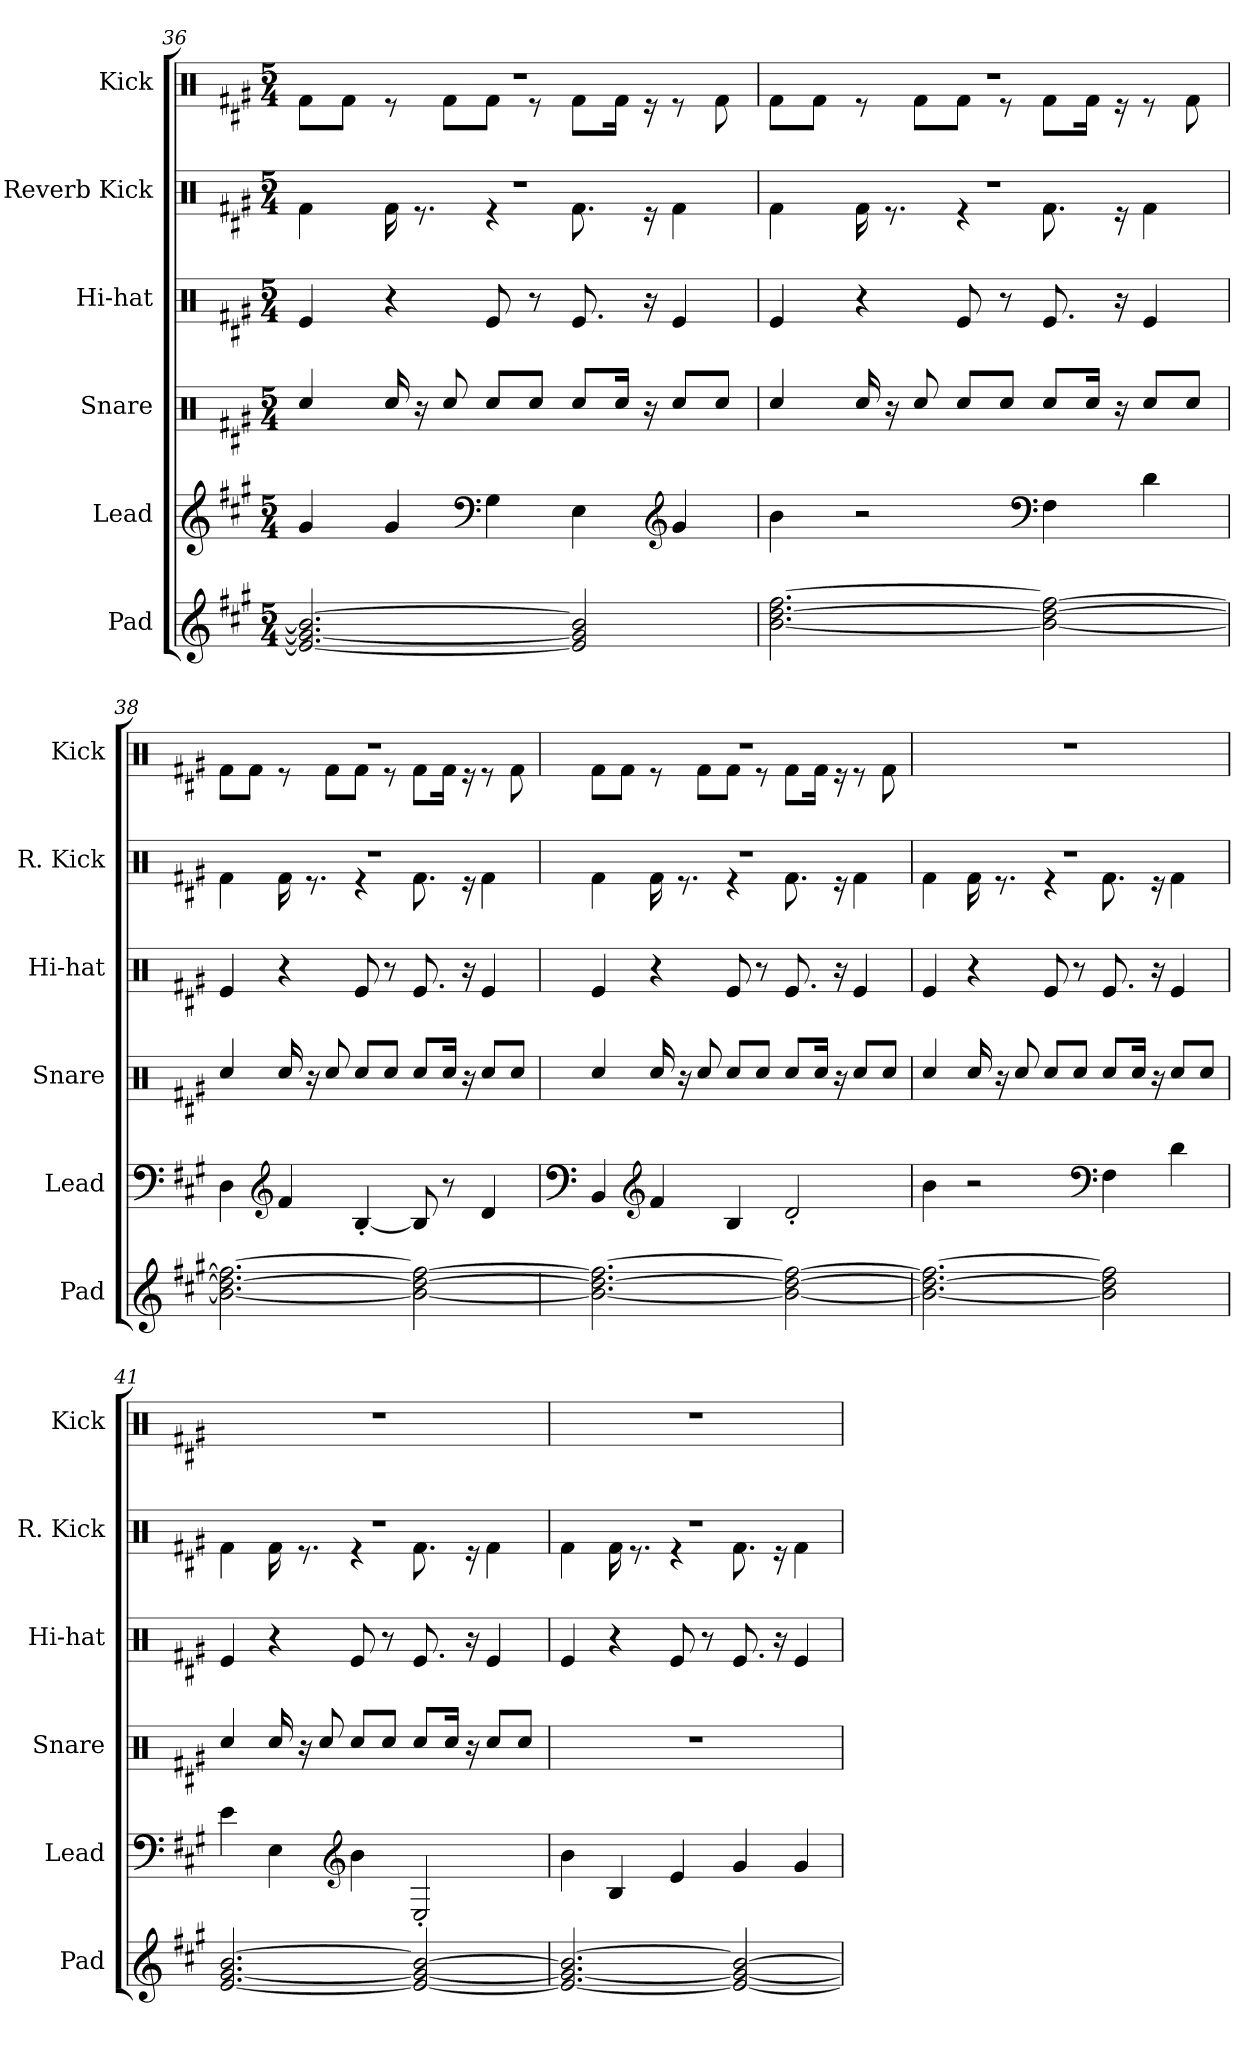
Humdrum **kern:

**kern	**kern	**kern	**kern	**kern	**kern
*part6	*part5	*part4	*part3	*part2	*part1
*staff6	*staff5	*staff4	*staff3	*staff2	*staff1
*I"Pad	*I"Lead	*I"Snare	*I"Hi-hat	*I"Reverb Kick	*I"Kick
*I'Pad	*I'Lead	*I'Snare	*I'Hi-hat	*I'R. Kick	*I'Kick
!!LO:LB:g=z
*clefG2	*clefG2	*clefX	*clefX	*clefX	*clefX
*k[f#c#g#]	*k[f#c#g#]	*k[f#c#g#]	*k[f#c#g#]	*k[f#c#g#]	*k[f#c#g#]
*M5/4	*M5/4	*M5/4	*M5/4	*M5/4	*M5/4
=36	=36	=36	=36	=36	=36
*	*	*	*	*^	*^
2.e/_ 2.g#/_ 2.b/_	4g#/	4Rcc/	4Re/	4%5r	4Rf\	4%5r	8Rf\L
.	.	.	.	.	.	.	8Rf\J
.	4g#/	16Rcc/	4r	.	16Rf\	.	8r
.	.	16r	.	.	8.r	.	.
.	.	8Rcc/	.	.	.	.	8Rf\L
*	*clefF4	*	*	*	*	*	*
.	4G#\	8Rcc/L	8Re/	.	4r	.	8Rf\J
.	.	8Rcc/J	8r	.	.	.	8r
2e/] 2g#/] 2b/]	4E\	8Rcc/L	8.Re/	.	8.Rf\	.	8Rf\L
.	.	16Rcc/Jk	.	.	.	.	16Rf\Jk
.	.	16r	16r	.	16r	.	16r
*	*clefG2	*	*	*	*	*	*
.	4g#/	8Rcc/L	4Re/	.	4Rf\	.	8r
.	.	8Rcc/J	.	.	.	.	8Rf\
=37	=37	=37	=37	=37	=37	=37	=37
[2.b\ [2.dd\ [2.ff#\	4b\	4Rcc/	4Re/	4%5r	4Rf\	4%5r	8Rf\L
.	.	.	.	.	.	.	8Rf\J
.	2r	16Rcc/	4r	.	16Rf\	.	8r
.	.	16r	.	.	8.r	.	.
.	.	8Rcc/	.	.	.	.	8Rf\L
.	.	8Rcc/L	8Re/	.	4r	.	8Rf\J
.	.	8Rcc/J	8r	.	.	.	8r
*	*clefF4	*	*	*	*	*	*
2b\_ 2dd\_ 2ff#\_	4F#\	8Rcc/L	8.Re/	.	8.Rf\	.	8Rf\L
.	.	16Rcc/Jk	.	.	.	.	16Rf\Jk
.	.	16r	16r	.	16r	.	16r
.	4d\	8Rcc/L	4Re/	.	4Rf\	.	8r
.	.	8Rcc/J	.	.	.	.	8Rf\
!!LO:PB:g=z	!!
=38	=38	=38	=38	=38	=38	=38	=38
2.b\_ 2.dd\_ 2.ff#\_	4D\	4Rcc/	4Re/	4%5r	4Rf\	4%5r	8Rf\L
.	.	.	.	.	.	.	8Rf\J
*	*clefG2	*	*	*	*	*	*
.	4f#/	16Rcc/	4r	.	16Rf\	.	8r
.	.	16r	.	.	8.r	.	.
.	.	8Rcc/	.	.	.	.	8Rf\L
.	[4B'/	8Rcc/L	8Re/	.	4r	.	8Rf\J
.	.	8Rcc/J	8r	.	.	.	8r
2b\_ 2dd\_ 2ff#\_	8B/]	8Rcc/L	8.Re/	.	8.Rf\	.	8Rf\L
.	8r	16Rcc/Jk	.	.	.	.	16Rf\Jk
.	.	16r	16r	.	16r	.	16r
.	4d/	8Rcc/L	4Re/	.	4Rf\	.	8r
.	.	8Rcc/J	.	.	.	.	8Rf\
=39	=39	=39	=39	=39	=39	=39	=39
*	*clefF4	*	*	*	*	*	*
2.b\_ 2.dd\_ 2.ff#\_	4BB/	4Rcc/	4Re/	4%5r	4Rf\	4%5r	8Rf\L
.	.	.	.	.	.	.	8Rf\J
*	*clefG2	*	*	*	*	*	*
.	4f#/	16Rcc/	4r	.	16Rf\	.	8r
.	.	16r	.	.	8.r	.	.
.	.	8Rcc/	.	.	.	.	8Rf\L
.	4B/	8Rcc/L	8Re/	.	4r	.	8Rf\J
.	.	8Rcc/J	8r	.	.	.	8r
2b\_ 2dd\_ 2ff#\_	2d'/	8Rcc/L	8.Re/	.	8.Rf\	.	8Rf\L
.	.	16Rcc/Jk	.	.	.	.	16Rf\Jk
.	.	16r	16r	.	16r	.	16r
.	.	8Rcc/L	4Re/	.	4Rf\	.	8r
.	.	8Rcc/J	.	.	.	.	8Rf\
*	*	*	*	*	*	*v	*v
!!LO:LB:g=z
=40	=40	=40	=40	=40	=40	=40
2.b\_ 2.dd\_ 2.ff#\_	4b\	4Rcc/	4Re/	4%5r	4Rf\	4%5r
.	2r	16Rcc/	4r	.	16Rf\	.
.	.	16r	.	.	8.r	.
.	.	8Rcc/	.	.	.	.
.	.	8Rcc/L	8Re/	.	4r	.
.	.	8Rcc/J	8r	.	.	.
*	*clefF4	*	*	*	*	*
2b\] 2dd\] 2ff#\]	4F#\	8Rcc/L	8.Re/	.	8.Rf\	.
.	.	16Rcc/Jk	.	.	.	.
.	.	16r	16r	.	16r	.
.	4d\	8Rcc/L	4Re/	.	4Rf\	.
.	.	8Rcc/J	.	.	.	.
=41	=41	=41	=41	=41	=41	=41
[2.e/ [2.g#/ [2.b/	4e\	4Rcc/	4Re/	4%5r	4Rf\	4%5r
.	4E\	16Rcc/	4r	.	16Rf\	.
.	.	16r	.	.	8.r	.
.	.	8Rcc/	.	.	.	.
*	*clefG2	*	*	*	*	*
.	4b\	8Rcc/L	8Re/	.	4r	.
.	.	8Rcc/J	8r	.	.	.
2e/_ 2g#/_ 2b/_	2E'/	8Rcc/L	8.Re/	.	8.Rf\	.
.	.	16Rcc/Jk	.	.	.	.
.	.	16r	16r	.	16r	.
.	.	8Rcc/L	4Re/	.	4Rf\	.
.	.	8Rcc/J	.	.	.	.
=42	=42	=42	=42	=42	=42	=42
2.e/_ 2.g#/_ 2.b/_	4b\	4%5r	4Re/	4%5r	4Rf\	4%5r
.	4B/	.	4r	.	16Rf\	.
.	.	.	.	.	8.r	.
.	4e/	.	8Re/	.	4r	.
.	.	.	8r	.	.	.
2e/_ 2g#/_ 2b/_	4g#/	.	8.Re/	.	8.Rf\	.
.	.	.	16r	.	16r	.
.	4g#/	.	4Re/	.	4Rf\	.
*	*	*	*	*v	*v	*
=	=	=	=	=	=
*-	*-	*-	*-	*-	*-
